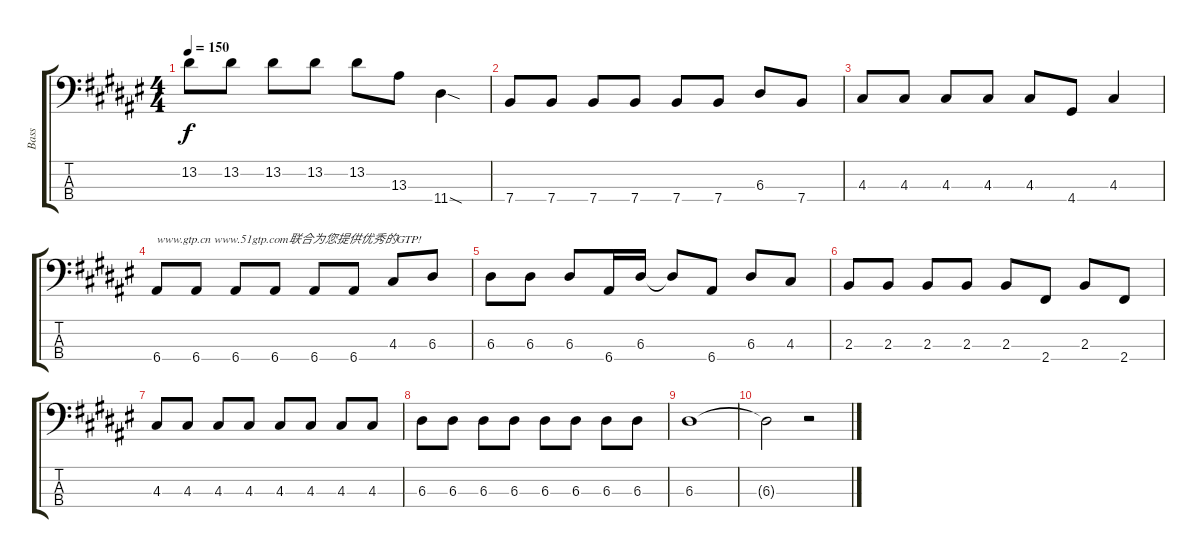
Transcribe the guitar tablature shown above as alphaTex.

\track ("Bass" "Bass") {instrument electricbassfinger}
\staff {score tabs}
\tuning (G2 D2 A1 E1) {hide}
\ts (4 4)
\tempo 150
\clef f4
\ks f#
13.2.8{dy f} 13.2.8 13.2.8 13.2.8 13.2.8 13.3.8 11.4{sod}.4 |
7.4.8 7.4.8 7.4.8 7.4.8 7.4.8 7.4.8 6.3.8 7.4.8 |
4.3.8 4.3.8 4.3.8 4.3.8 4.3.8 4.4.8 4.3.4 |
6.4.8{txt "www.gtp.cn www.51gtp.com联合为您提供优秀的GTP!"} 6.4.8 6.4.8 6.4.8 6.4.8 6.4.8 4.3.8 6.3.8 |
6.3.8 6.3.8 6.3.8 6.4.16 6.3.16 6.3{t}.8 6.4.8 6.3.8 4.3.8 |
2.3.8 2.3.8 2.3.8 2.3.8 2.3.8 2.4.8 2.3.8 2.4.8 |
4.3.8 4.3.8 4.3.8 4.3.8 4.3.8 4.3.8 4.3.8 4.3.8 |
6.3.8 6.3.8 6.3.8 6.3.8 6.3.8 6.3.8 6.3.8 6.3.8 |
6.3.1 |
6.3{t}.2 r.2
